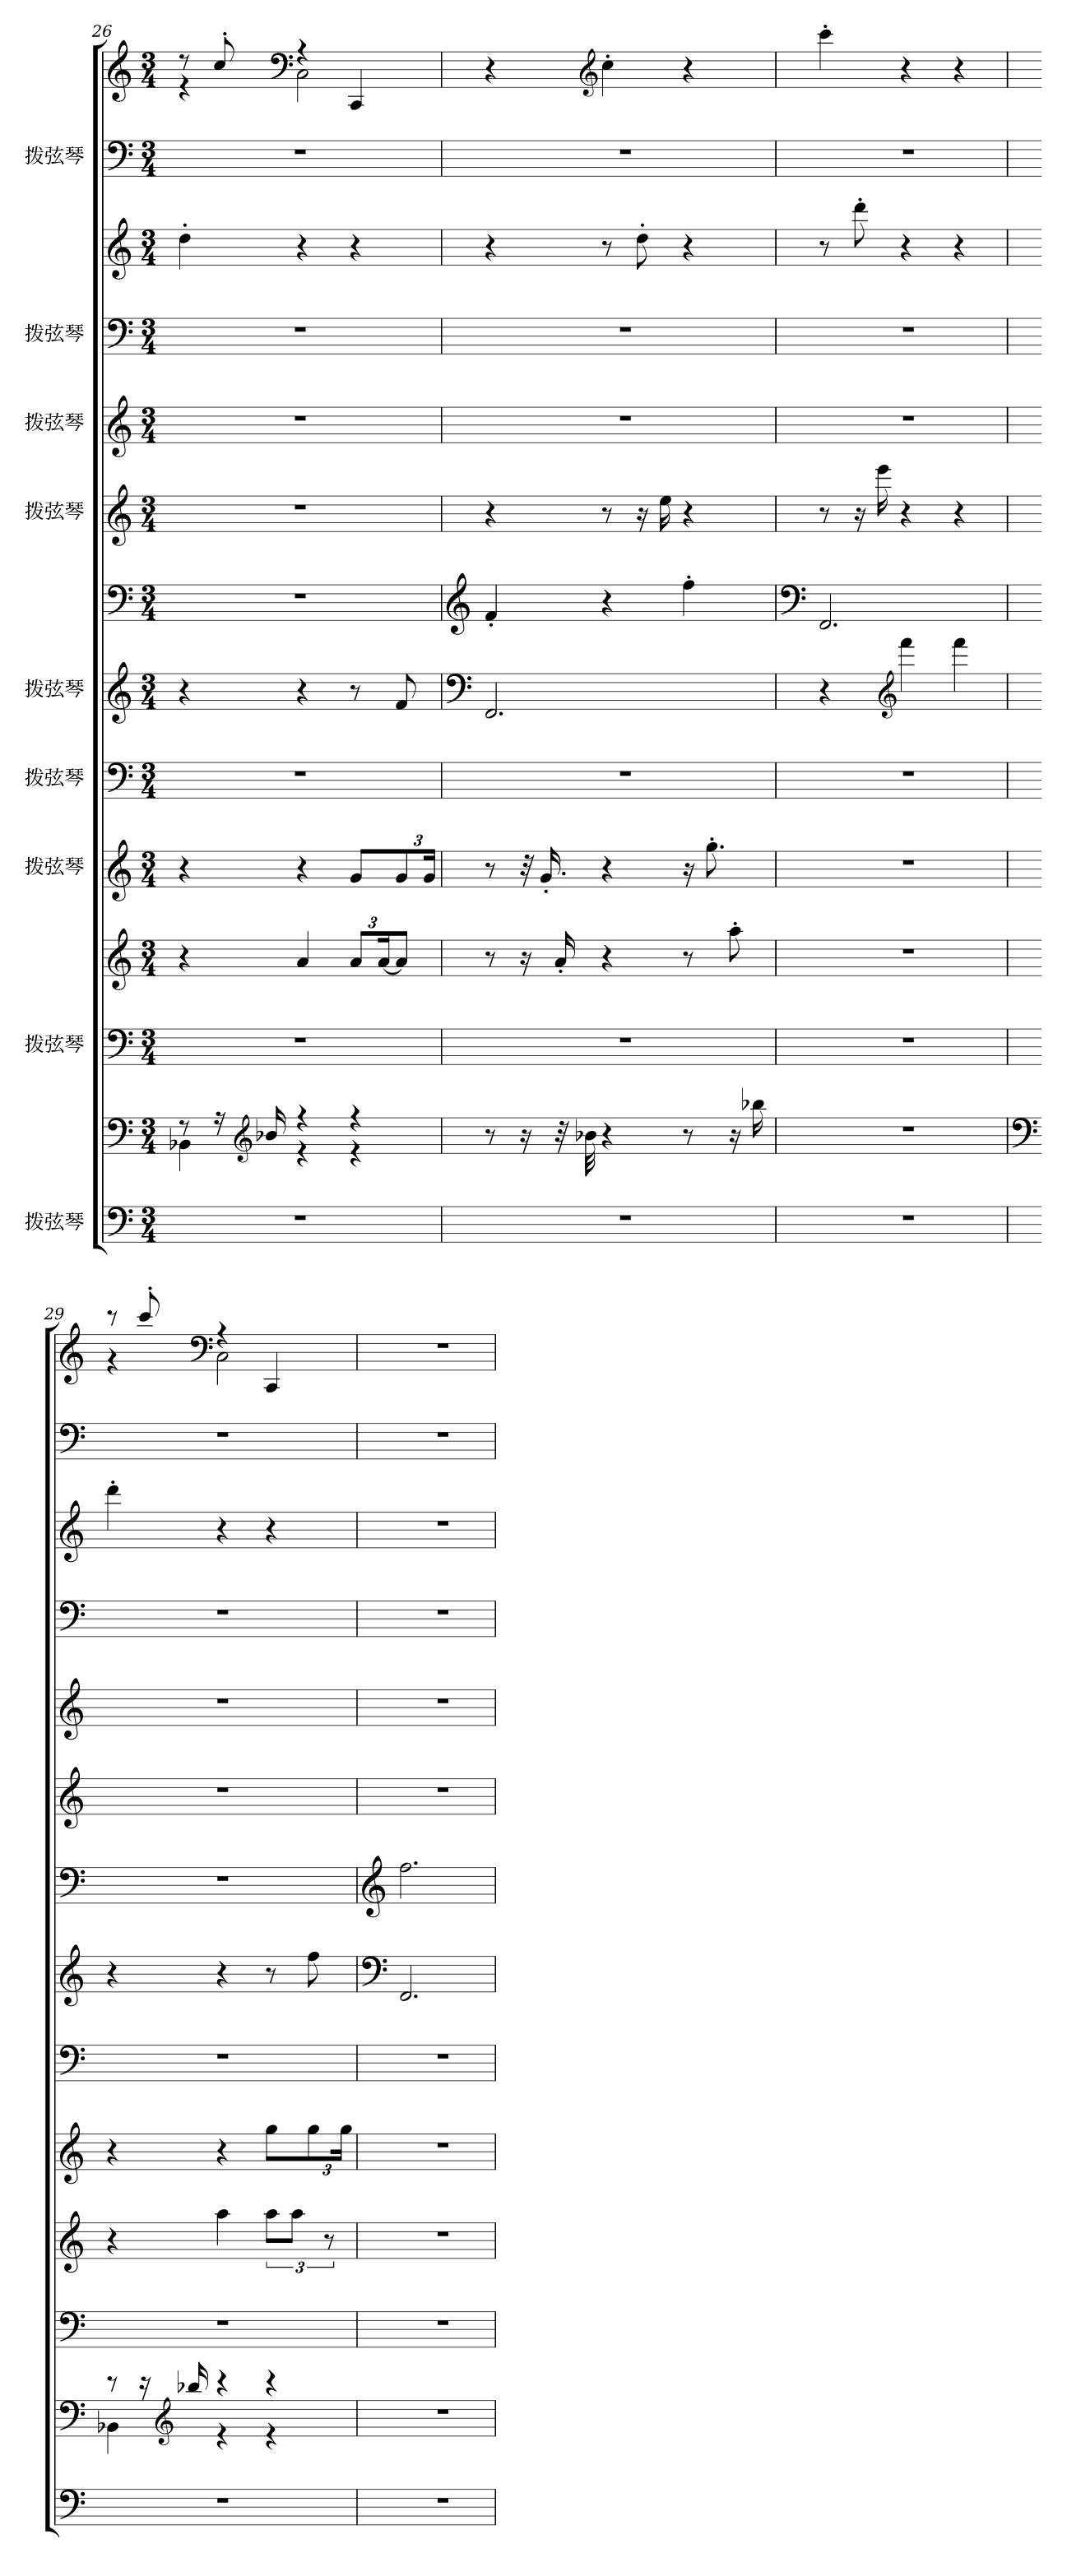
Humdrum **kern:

**kern	**kern	**kern	**kern	**kern	**kern	**kern	**kern	**kern	**kern	**kern	**kern	**kern	**kern
*part9	*part9	*part8	*part8	*part7	*part6	*part5	*part5	*part4	*part3	*part2	*part2	*part1	*part1
*staff14	*staff13	*staff12	*staff11	*staff10	*staff9	*staff8	*staff7	*staff6	*staff5	*staff4	*staff3	*staff2	*staff1
*I"拨弦琴	*	*I"拨弦琴	*	*I"拨弦琴	*I"拨弦琴	*I"拨弦琴	*	*I"拨弦琴	*I"拨弦琴	*I"拨弦琴	*	*I"拨弦琴	*
*clefF4	*clefF4	*clefF4	*clefG2	*clefG2	*clefF4	*clefG2	*clefF4	*clefG2	*clefG2	*clefF4	*clefG2	*clefF4	*clefG2
*k[]	*k[]	*k[]	*k[]	*k[]	*k[]	*k[]	*k[]	*k[]	*k[]	*k[]	*k[]	*k[]	*k[]
*M3/4	*M3/4	*M3/4	*M3/4	*M3/4	*M3/4	*M3/4	*M3/4	*M3/4	*M3/4	*M3/4	*M3/4	*M3/4	*M3/4
=26	=26	=26	=26	=26	=26	=26	=26	=26	=26	=26	=26	=26	=26
*	*^	*	*	*	*	*	*	*	*	*	*	*	*^
2.r	8r	4BB-X\	2.r	4r	4r	2.r	4r	2.r	2.r	2.r	2.r	4dd'\	2.r	8r	4r
.	16r	.	.	.	.	.	.	.	.	.	.	.	.	8cc'/	.
*	*clefG2	*	*	*	*	*	*	*	*	*	*	*	*	*	*
.	16b-X/	.	.	.	.	.	.	.	.	.	.	.	.	.	.
*	*	*	*	*	*	*	*	*	*	*	*	*	*	*clefF4	*
.	4r	4r	.	4a/	4r	.	4r	.	.	.	.	4r	.	4r	2C\
*	*	*	*	*Xbrackettup	*	*	*	*	*	*	*	*	*	*	*
.	4r	4r	.	12a/L	8g/L	.	8r	.	.	.	.	4r	.	4CC/	.
.	.	.	.	[24a/K	.	.	.	.	.	.	.	.	.	.	.
*	*	*	*	*	*Xbrackettup	*	*	*	*	*	*	*	*	*	*
.	.	.	.	8a/J]	12g/	.	8f/	.	.	.	.	.	.	.	.
.	.	.	.	.	24g/Jk	.	.	.	.	.	.	.	.	.	.
*	*v	*v	*	*	*	*	*	*	*	*	*	*	*	*v	*v
!!LO:PB:g=z
=27	=27	=27	=27	=27	=27	=27	=27	=27	=27	=27	=27	=27	=27
*	*	*	*	*	*	*clefF4	*clefG2	*	*	*	*	*	*
2.r	8r	2.r	8r	8r	2.r	2.FF/	4f'/	4r	2.r	2.r	4r	2.r	4r
.	16r	.	16r	32r	.	.	.	.	.	.	.	.	.
.	.	.	.	16.g'/	.	.	.	.	.	.	.	.	.
.	32r	.	16a'/	.	.	.	.	.	.	.	.	.	.
.	32b-X\	.	.	.	.	.	.	.	.	.	.	.	.
*	*	*	*	*	*	*	*	*	*	*	*	*	*clefG2
.	4r	.	4r	4r	.	.	4r	8r	.	.	8r	.	4cc'\
.	.	.	.	.	.	.	.	16r	.	.	8dd'\	.	.
.	.	.	.	.	.	.	.	16ee\	.	.	.	.	.
.	8r	.	8r	16r	.	.	4ff'\	4r	.	.	4r	.	4r
.	.	.	.	8.gg'\	.	.	.	.	.	.	.	.	.
.	16r	.	8aa'\	.	.	.	.	.	.	.	.	.	.
.	16bb-X\	.	.	.	.	.	.	.	.	.	.	.	.
=28	=28	=28	=28	=28	=28	=28	=28	=28	=28	=28	=28	=28	=28
*	*	*	*	*	*	*	*clefF4	*	*	*	*	*	*
2.r	2.r	2.r	2.r	2.r	2.r	4r	2.FF/	8r	2.r	2.r	8r	2.r	4ccc'\
.	.	.	.	.	.	.	.	16r	.	.	8ddd'\	.	.
.	.	.	.	.	.	.	.	16eee\	.	.	.	.	.
*	*	*	*	*	*	*clefG2	*	*	*	*	*	*	*
.	.	.	.	.	.	4fff\	.	4r	.	.	4r	.	4r
.	.	.	.	.	.	4fff\	.	4r	.	.	4r	.	4r
=29	=29	=29	=29	=29	=29	=29	=29	=29	=29	=29	=29	=29	=29
*	*clefF4	*	*	*	*	*	*	*	*	*	*	*	*
*	*^	*	*	*	*	*	*	*	*	*	*	*	*^
2.r	8r	4BB-X\	2.r	4r	4r	2.r	4r	2.r	2.r	2.r	2.r	4ddd'\	2.r	8r	4r
.	16r	.	.	.	.	.	.	.	.	.	.	.	.	8ccc'/	.
*	*clefG2	*	*	*	*	*	*	*	*	*	*	*	*	*	*
.	16bb-X/	.	.	.	.	.	.	.	.	.	.	.	.	.	.
*	*	*	*	*	*	*	*	*	*	*	*	*	*	*clefF4	*
.	4r	4r	.	4aa\	4r	.	4r	.	.	.	.	4r	.	4r	2C\
*	*	*	*	*brackettup	*	*	*	*	*	*	*	*	*	*	*
.	4r	4r	.	12aa\L	8gg\L	.	8r	.	.	.	.	4r	.	4CC/	.
.	.	.	.	12aa\J	.	.	.	.	.	.	.	.	.	.	.
.	.	.	.	.	12gg\	.	8ff\	.	.	.	.	.	.	.	.
.	.	.	.	12r	.	.	.	.	.	.	.	.	.	.	.
.	.	.	.	.	24gg\Jk	.	.	.	.	.	.	.	.	.	.
*	*v	*v	*	*	*	*	*	*	*	*	*	*	*	*v	*v
=30	=30	=30	=30	=30	=30	=30	=30	=30	=30	=30	=30	=30	=30
*	*	*	*	*	*	*clefF4	*clefG2	*	*	*	*	*	*
2.r	2.r	2.r	2.r	2.r	2.r	2.FF/	2.ff\	2.r	2.r	2.r	2.r	2.r	2.r
=	=	=	=	=	=	=	=	=	=	=	=	=	=
*-	*-	*-	*-	*-	*-	*-	*-	*-	*-	*-	*-	*-	*-
